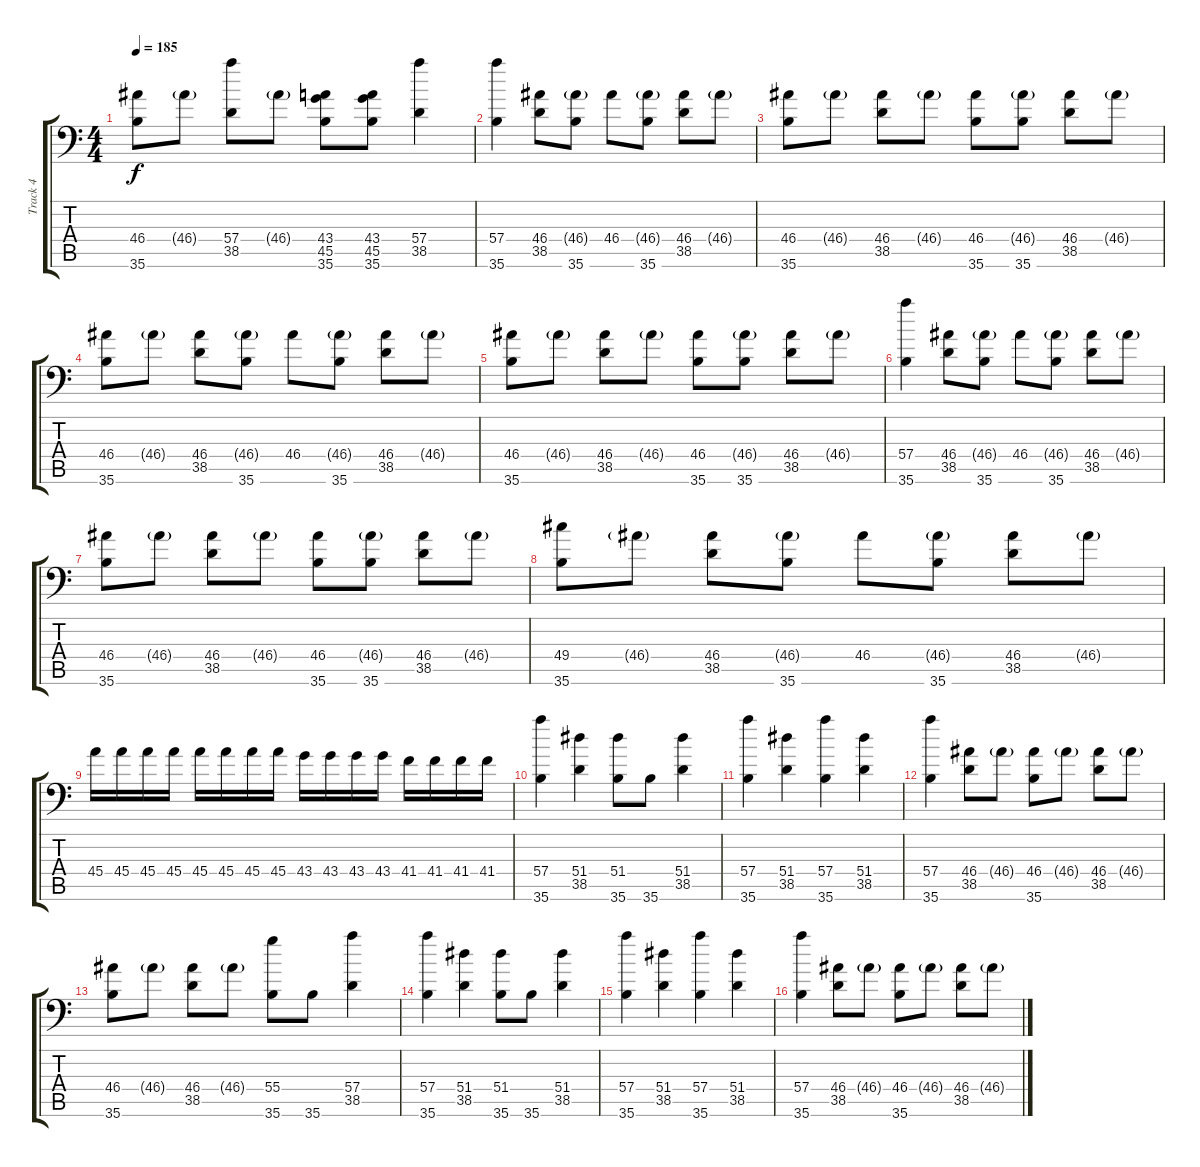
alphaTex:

\track ("Track 4" "Track 4") {instrument acousticgrandpiano}
\staff {score tabs}
\tuning (C-1 C-1 C-1 C-1 C-1 C-1) {hide}
\ts (4 4)
\tempo 185
\clef f4
\ks c
(46.4 35.6).8{dy f} 46.4{g}.8 (57.4 38.5).8 46.4{g}.8 (43.4 45.5 35.6).8 (43.4 45.5 35.6).8 (57.4 38.5).4 |
(57.4 35.6).4 (46.4 38.5).8 (46.4{g} 35.6).8 46.4.8 (46.4{g} 35.6).8 (46.4 38.5).8 46.4{g}.8 |
(46.4 35.6).8 46.4{g}.8 (46.4 38.5).8 46.4{g}.8 (46.4 35.6).8 (46.4{g} 35.6).8 (46.4 38.5).8 46.4{g}.8 |
(46.4 35.6).8 46.4{g}.8 (46.4 38.5).8 (46.4{g} 35.6).8 46.4.8 (46.4{g} 35.6).8 (46.4 38.5).8 46.4{g}.8 |
(46.4 35.6).8 46.4{g}.8 (46.4 38.5).8 46.4{g}.8 (46.4 35.6).8 (46.4{g} 35.6).8 (46.4 38.5).8 46.4{g}.8 |
(57.4 35.6).4 (46.4 38.5).8 (46.4{g} 35.6).8 46.4.8 (46.4{g} 35.6).8 (46.4 38.5).8 46.4{g}.8 |
(46.4 35.6).8 46.4{g}.8 (46.4 38.5).8 46.4{g}.8 (46.4 35.6).8 (46.4{g} 35.6).8 (46.4 38.5).8 46.4{g}.8 |
(49.4 35.6).8 46.4{g}.8 (46.4 38.5).8 (46.4{g} 35.6).8 46.4.8 (46.4{g} 35.6).8 (46.4 38.5).8 46.4{g}.8 |
45.4.16 45.4.16 45.4.16 45.4.16 45.4.16 45.4.16 45.4.16 45.4.16 43.4.16 43.4.16 43.4.16 43.4.16 41.4.16 41.4.16 41.4.16 41.4.16 |
(57.4 35.6).4 (51.4 38.5).4 (51.4 35.6).8 35.6.8 (51.4 38.5).4 |
(57.4 35.6).4 (51.4 38.5).4 (57.4 35.6).4 (51.4 38.5).4 |
(57.4 35.6).4 (46.4 38.5).8 46.4{g}.8 (46.4 35.6).8 46.4{g}.8 (46.4 38.5).8 46.4{g}.8 |
(46.4 35.6).8 46.4{g}.8 (46.4 38.5).8 46.4{g}.8 (55.4 35.6).8 35.6.8 (57.4 38.5).4 |
(57.4 35.6).4 (51.4 38.5).4 (51.4 35.6).8 35.6.8 (51.4 38.5).4 |
(57.4 35.6).4 (51.4 38.5).4 (57.4 35.6).4 (51.4 38.5).4 |
(57.4 35.6).4 (46.4 38.5).8 46.4{g}.8 (46.4 35.6).8 46.4{g}.8 (46.4 38.5).8 46.4{g}.8
